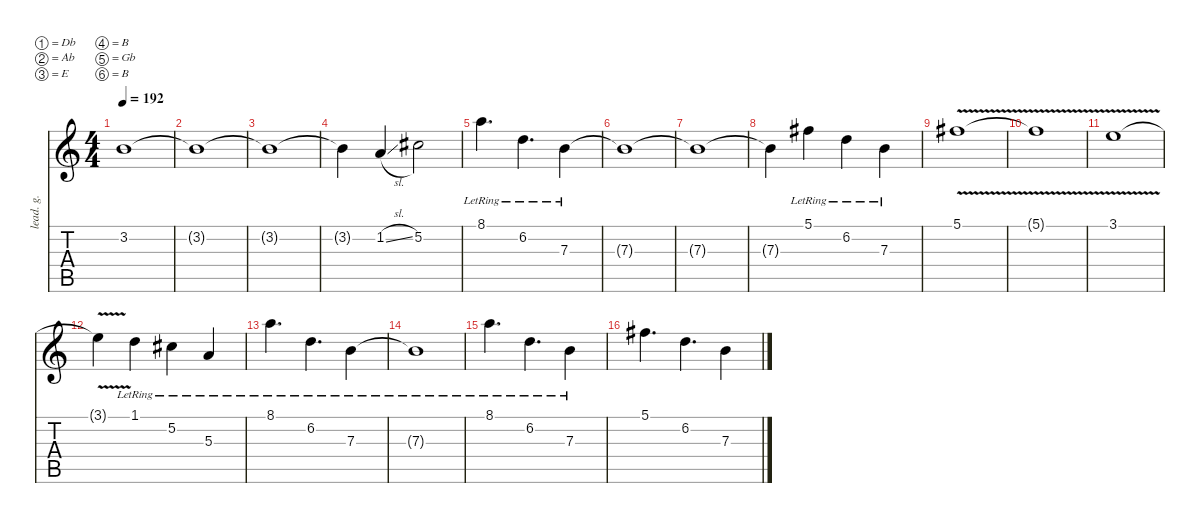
\defaultSystemsLayout 4
\hideDynamics
\bracketExtendMode nobrackets
\otherSystemsTrackNameOrientation horizontal
\track ("Distortion Guitar Lead" "lead. g.") {instrument distortionguitar}
\staff {score tabs}
\tuning (Db4 Ab3 E3 B2 Gb2 B1)
\ts (4 4)
\tempo 192
\clef g2
\ks c
3.2.1{dy mf beam Down} |
3.2{t}.1{beam Down} |
3.2{t}.1{beam Down} |
3.2{t}.4{beam Down} 1.2{sl}.4{beam Up} 5.2{acc #}.2{beam Down} |
8.1{lr}.4{d beam Down} 6.2{lr}.4{d beam Down} 7.3{lr}.4{beam Down} |
7.3{t}.1{beam Down} |
7.3{t}.1{beam Down} |
7.3{t}.4{beam Down} 5.1{lr acc #}.4{beam Down} 6.2{lr}.4{beam Down} 7.3{lr}.4{beam Down} |
5.1{v acc #}.1{beam Down} |
5.1{v t acc #}.1{beam Down} |
3.1{v}.1{beam Down} |
3.1{v t}.4{beam Down} 1.1{lr}.4{beam Down} 5.2{lr acc #}.4{beam Down} 5.3{lr}.4{beam Up} |
8.1{lr}.4{d beam Down} 6.2{lr}.4{d beam Down} 7.3{lr}.4{beam Down} |
7.3{lr t}.1{beam Down} |
8.1{lr}.4{d beam Down} 6.2{lr}.4{d beam Down} 7.3{lr}.4{beam Down} |
5.1{acc #}.4{d beam Down} 6.2.4{d beam Down} 7.3.4{beam Down}
